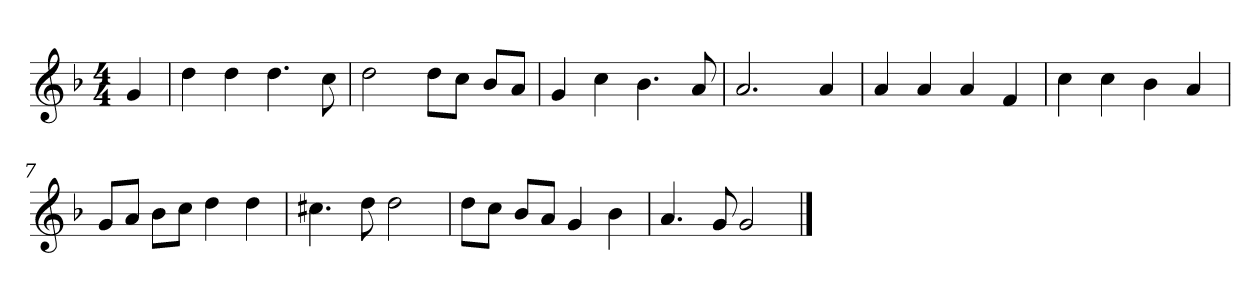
**kern
*part1
*staff1
*k[b-]
*M4/4
*MM120
=
4g
=1
4dd
4dd
4.dd
8cc
=2
2dd
8ddL
8ccJ
8b-L
8aJ
=3
4g
4cc
4.b-
8a
=4
2.a
4a
=5
4a
4a
4a
4f
=6
4cc
4cc
4b-
4a
=7
8gL
8aJ
8b-L
8ccJ
4dd
4dd
=8
4.cc#X
8dd
2dd
=9
8ddL
8ccJ
8b-L
8aJ
4g
4b-
=10
4.a
8g
2g
==
*-
